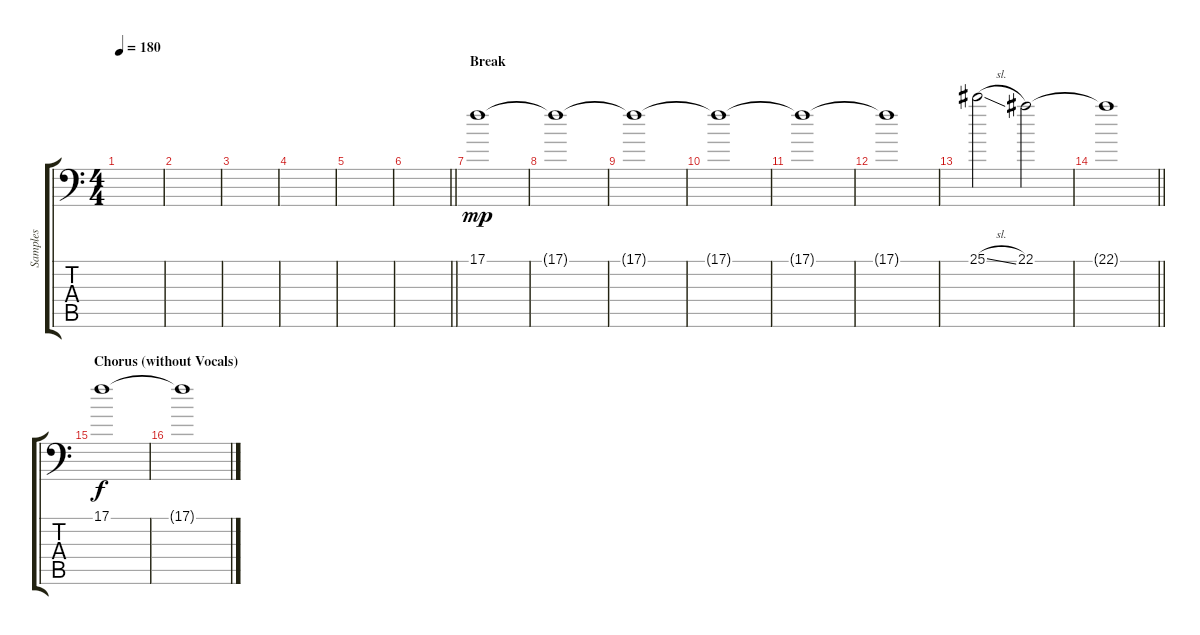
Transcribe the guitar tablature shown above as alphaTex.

\track ("Samples" "Samples") {instrument pad2warm}
\staff {score tabs}
\tuning (C4 G3 Eb3 Bb2 F2 Bb1) {hide}
\ts (4 4)
\tempo 180
\clef f4
\ks c
|
|
|
|
|
\barLineRight lightlight
|
\section ("" "Break")
17.1.1{dy mp volume 13 instrument pad2warm} |
17.1{t}.1 |
17.1{t}.1 |
17.1{t}.1 |
17.1{t}.1 |
17.1{t}.1 |
25.1{sl}.2 22.1.2 |
\barLineRight lightlight
22.1{t}.1 |
\section ("" "Chorus (without Vocals)")
17.1.1{dy f} |
17.1{t}.1
